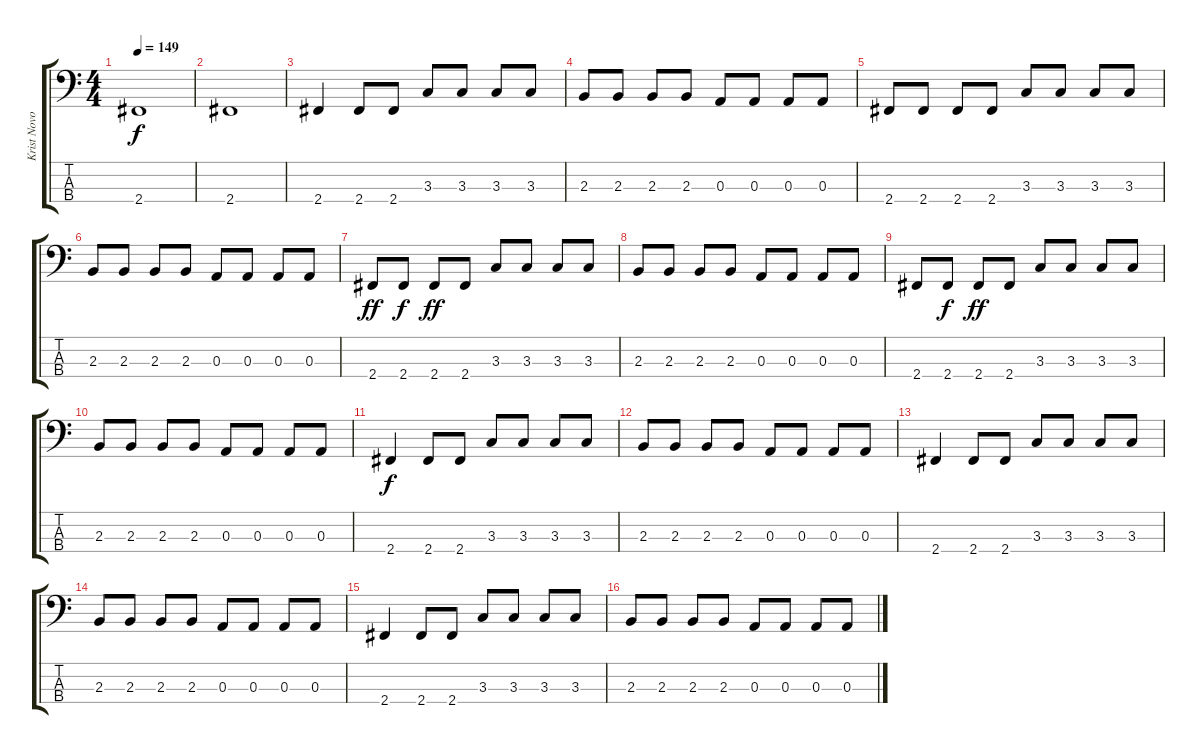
\track ("Krist Novoselic" "Krist Novo") {instrument electricbasspick}
\staff {score tabs}
\tuning (G2 D2 A1 E1) {hide}
\ts (4 4)
\tempo 149
\clef f4
\ks c
2.4.1{dy f} |
2.4.1 |
2.4.4 2.4.8 2.4.8 3.3.8 3.3.8 3.3.8 3.3.8 |
2.3.8 2.3.8 2.3.8 2.3.8 0.3.8 0.3.8 0.3.8 0.3.8 |
2.4.8 2.4.8 2.4.8 2.4.8 3.3.8 3.3.8 3.3.8 3.3.8 |
2.3.8 2.3.8 2.3.8 2.3.8 0.3.8 0.3.8 0.3.8 0.3.8 |
2.4.8{dy ff} 2.4.8{dy f} 2.4.8{dy ff} 2.4.8 3.3.8 3.3.8 3.3.8 3.3.8 |
2.3.8 2.3.8 2.3.8 2.3.8 0.3.8 0.3.8 0.3.8 0.3.8 |
2.4.8 2.4.8{dy f} 2.4.8{dy ff} 2.4.8 3.3.8 3.3.8 3.3.8 3.3.8 |
2.3.8 2.3.8 2.3.8 2.3.8 0.3.8 0.3.8 0.3.8 0.3.8 |
2.4.4{dy f} 2.4.8 2.4.8 3.3.8 3.3.8 3.3.8 3.3.8 |
2.3.8 2.3.8 2.3.8 2.3.8 0.3.8 0.3.8 0.3.8 0.3.8 |
2.4.4 2.4.8 2.4.8 3.3.8 3.3.8 3.3.8 3.3.8 |
2.3.8 2.3.8 2.3.8 2.3.8 0.3.8 0.3.8 0.3.8 0.3.8 |
2.4.4 2.4.8 2.4.8 3.3.8 3.3.8 3.3.8 3.3.8 |
2.3.8 2.3.8 2.3.8 2.3.8 0.3.8 0.3.8 0.3.8 0.3.8
